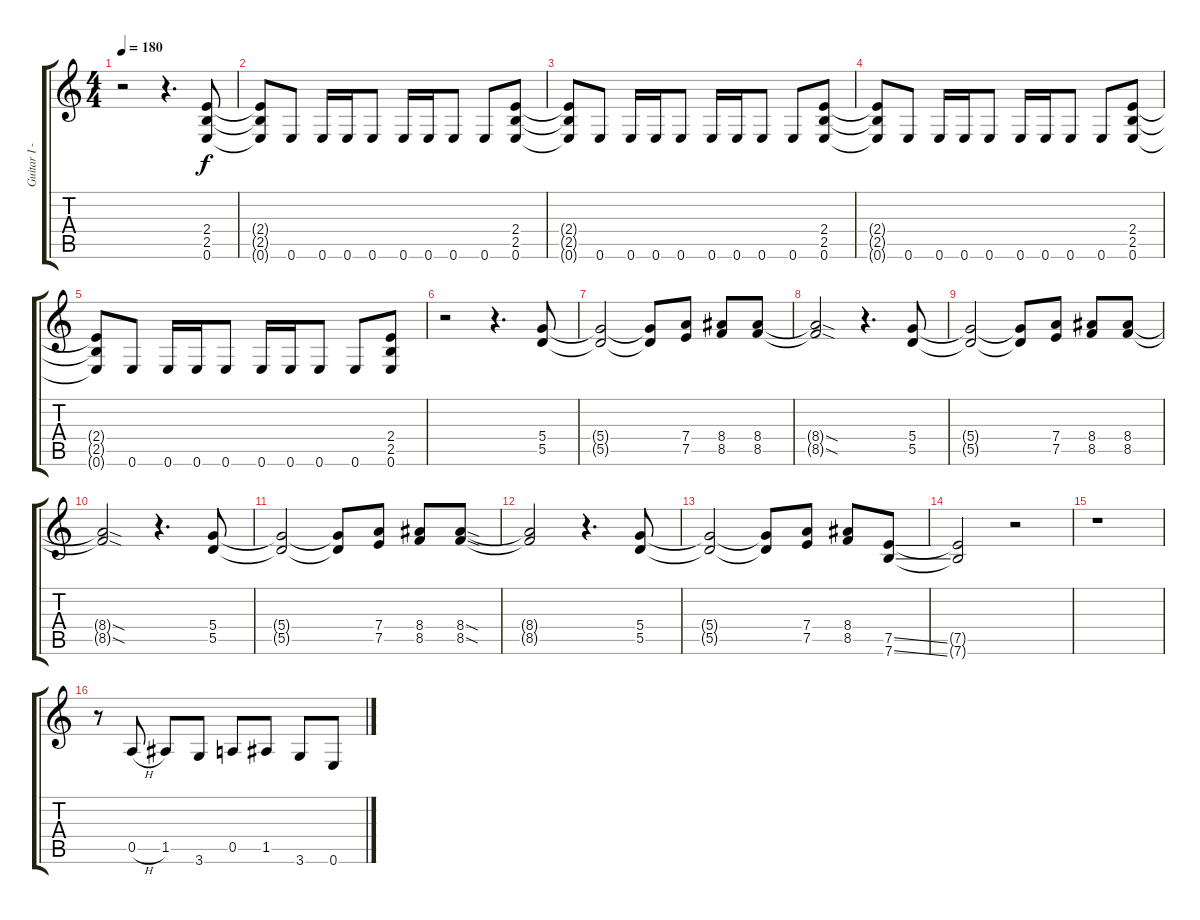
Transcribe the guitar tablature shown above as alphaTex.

\track ("Guitar I - James" "Guitar I -") {instrument distortionguitar}
\staff {score tabs}
\tuning (E4 B3 G3 D3 A2 E2) {hide}
\ts (4 4)
\tempo 180
\clef g2
\ks c
r.2{dy f instrument distortionguitar} r.4{d} (2.4 2.5 0.6).8 |
(2.4{t} 2.5{t} 0.6{t}).8 0.6.8 0.6.16 0.6.16 0.6.8 0.6.16 0.6.16 0.6.8 0.6.8 (2.4 2.5 0.6).8 |
(2.4{t} 2.5{t} 0.6{t}).8 0.6.8 0.6.16 0.6.16 0.6.8 0.6.16 0.6.16 0.6.8 0.6.8 (2.4 2.5 0.6).8 |
(2.4{t} 2.5{t} 0.6{t}).8 0.6.8 0.6.16 0.6.16 0.6.8 0.6.16 0.6.16 0.6.8 0.6.8 (2.4 2.5 0.6).8 |
(2.4{t} 2.5{t} 0.6{t}).8 0.6.8 0.6.16 0.6.16 0.6.8 0.6.16 0.6.16 0.6.8 0.6.8 (2.4 2.5 0.6).8 |
r.2 r.4{d} (5.4 5.5).8 |
(5.4{t} 5.5{t}).2 (5.4{t} 5.5{t}).8 (7.4 7.5).8 (8.4 8.5).8 (8.4 8.5).8 |
(8.4{sod t} 8.5{sod t}).2 r.4{d} (5.4 5.5).8 |
(5.4{t} 5.5{t}).2 (5.4{t} 5.5{t}).8 (7.4 7.5).8 (8.4 8.5).8 (8.4 8.5).8 |
(8.4{sod t} 8.5{sod t}).2 r.4{d} (5.4 5.5).8 |
(5.4{t} 5.5{t}).2 (5.4{t} 5.5{t}).8 (7.4 7.5).8 (8.4 8.5).8 (8.4{sod} 8.5{sod}).8 |
(8.4{t} 8.5{t}).2 r.4{d} (5.4 5.5).8 |
(5.4{t} 5.5{t}).2 (5.4{t} 5.5{t}).8 (7.4 7.5).8 (8.4 8.5).8 (7.5{ss} 7.6{ss}).8 |
(7.5{t} 7.6{t}).2 r.2 |
r.1 |
r.8 0.5{h}.8 1.5.8 3.6.8 0.5.8 1.5.8 3.6.8 0.6.8
